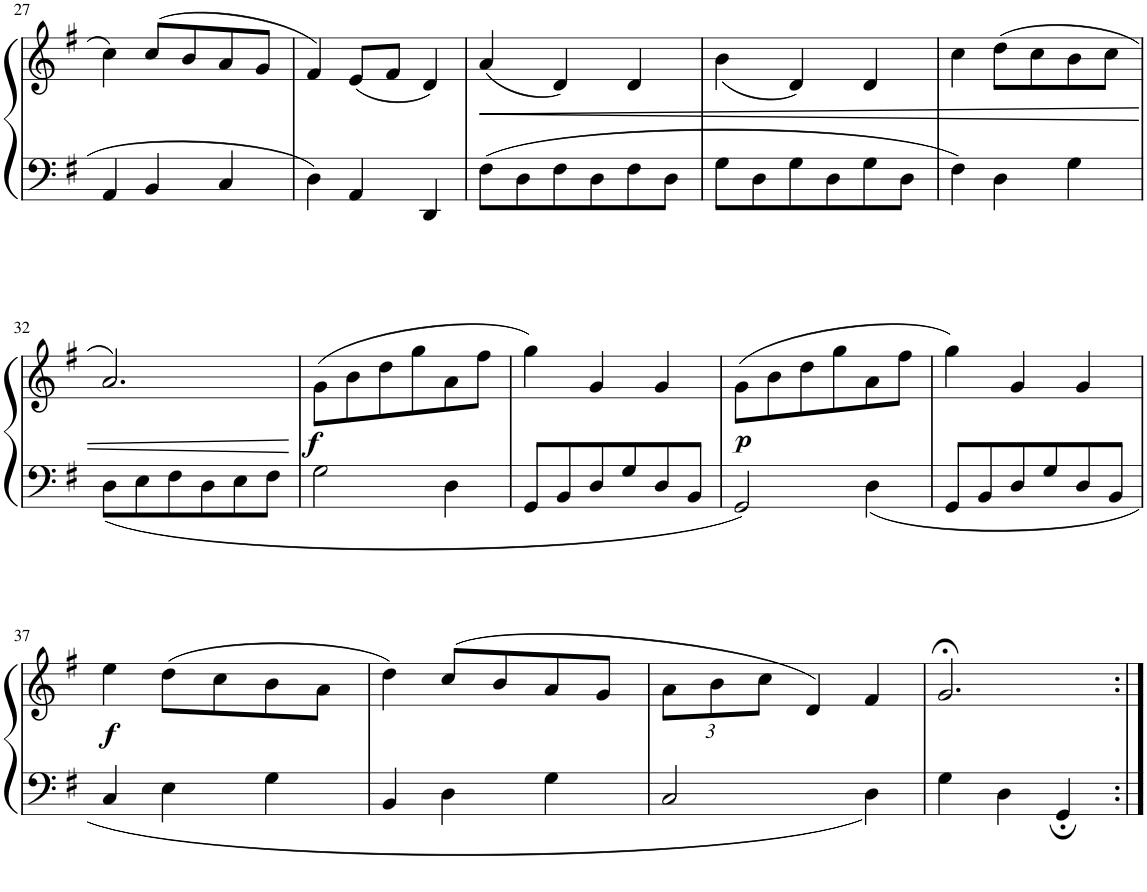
**kern	**kern	**dynam
*part1	*part1	*part1
*staff2	*staff1	*staff1/2
*I"Piano	*	*
*I'Pno	*	*
!!LO:PB:g=z
*clefF4	*clefG2	*
*k[f#]	*k[f#]	*
*M3/4	*M3/4	*
=27	=27	=27
4AA/	4cc'\	.
4BB/	(>8cc/L	.
.	8b/	.
4C/	8a/	.
.	8g/J	.
=28	=28	=28
4D\	4f#/)	.
4AA/	(8e/L	.
.	8f#/J	.
4DD/	4d/)	.
=29	=29	=29
!	!	!LO:HP:b
8F#\L	(4a/	<
8D\	.	.
8F#\	4d'/)	.
8D\	.	.
8F#\	4d'/	.
8D\J	.	.
=30	=30	=30
8G\L	(<4b\	.
8D\	.	.
8G\	4d'/)	.
8D\	.	.
8G\	4d'/	.
8D\J	.	.
=31	=31	=31
4F#\	4cc\	.
4D\	(8dd\L	.
.	8cc\	.
4G\	8b\	.
.	8cc\J	.
!!LO:LB:g=z
=32	=32	=32
8D\L	2.a/)	.
8E\	.	.
8F#\	.	.
8D\	.	.
8E\	.	.
8F#\J	.	.
.	.	[
=33	=33	=33
!	!	!LO:DY:b
2G\	(8g\L	f
.	8b\	.
.	8dd\	.
.	8gg\	.
4D\	8a\	.
.	8ff#\J	.
=34	=34	=34
8GG/L	4gg\)	.
8BB/	.	.
8D/	4g'/	.
8G/	.	.
8D/	4g'/	.
8BB/J	.	.
=35	=35	=35
!	!	!LO:DY:b
2GG/	(8g\L	p
.	8b\	.
.	8dd\	.
.	8gg\	.
4D\	8a\	.
.	8ff#\J	.
=36	=36	=36
8GG/L	4gg\)	.
8BB/	.	.
8D/	4g'/	.
8G/	.	.
8D/	4g'/	.
8BB/J	.	.
!!LO:LB:g=z
=37	=37	=37
!	!	!LO:DY:b
4C/	4ee\	f
4E\	(8dd\L	.
.	8cc\	.
4G\	8b\	.
.	8a\J	.
=38	=38	=38
4BB/	4dd\)	.
4D\	(>8cc/L	.
.	8b/	.
4G\	8a/	.
.	8g/J	.
=39	=39	=39
*	*Xbrackettup	*
2C/	12a\L	.
.	12b\	.
.	12cc\J	.
.	4d/)	.
4D\	4f#/	.
=40	=40	=40
4G\	2.g;</	.
4D\	.	.
4GG;/	.	.
=:|!	=:|!	=:|!
*-	*-	*-
